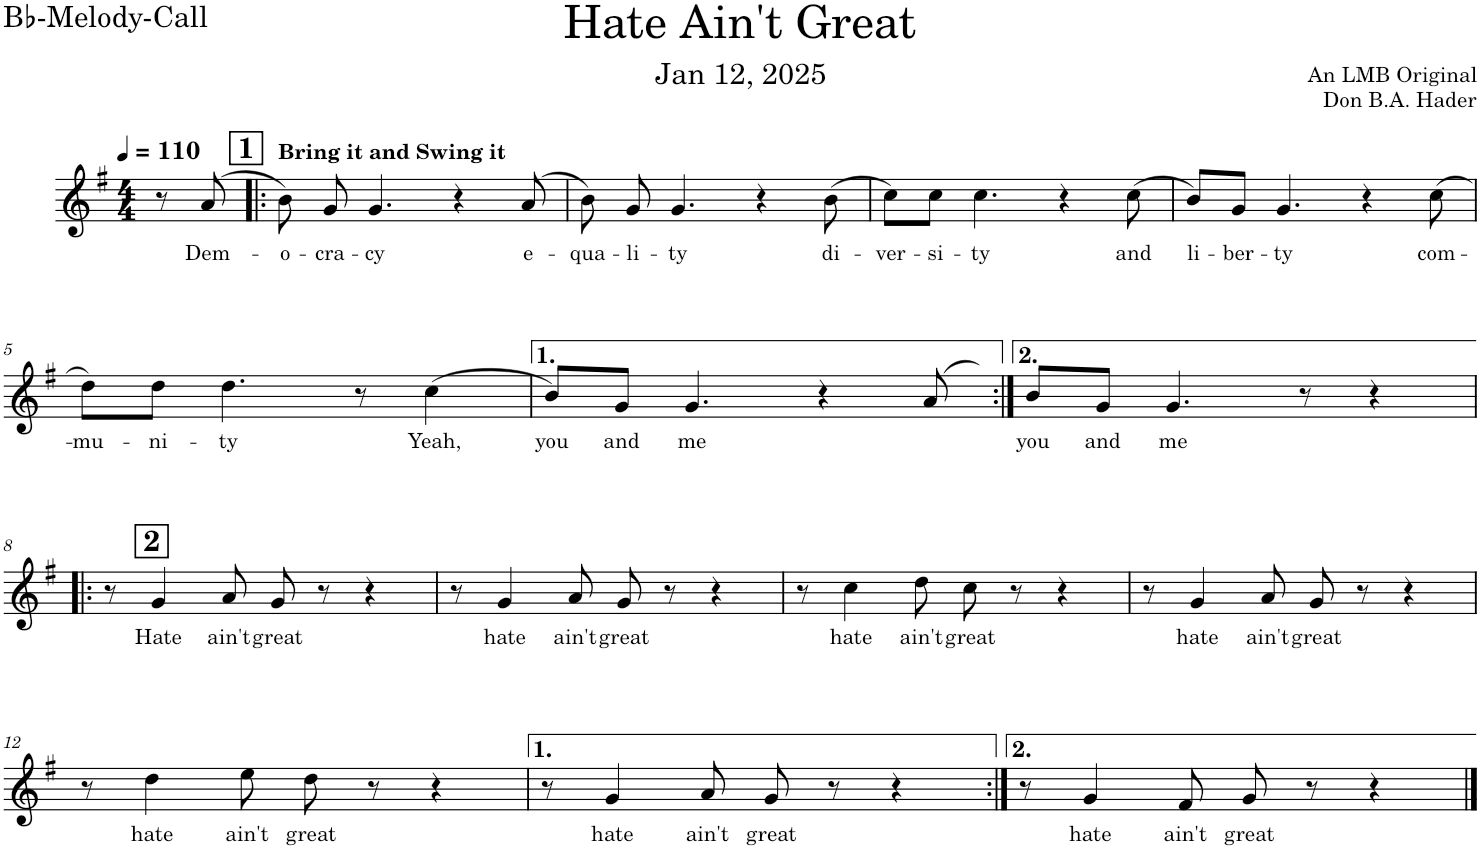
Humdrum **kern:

**kern	**text
*part1	*part1
*staff1	*staff1
*I"Bb Melody	*
*I'Bb-1	*
*clefG2	*
*Trd8c14	*
*k[f#]	*
*M4/4	*
*MM110	*
=	=
8r	.
!	!LO:LY:b
(8a/	Dem-
!!LO:REH:place=s1:a:B:cj:fs=14:t=1
=1!|:	=1!|:
!LO:TX:a:B:t=Bring it and Swing it	!
!	!LO:LY:b
8b\)	-o-
!	!LO:LY:b
8g/	-cra-
!	!LO:LY:b
4.g/	-cy
4r	.
!	!LO:LY:b
(8a/	e-
=2	=2
!	!LO:LY:b
8b\)	-qua-
!	!LO:LY:b
8g/	-li-
!	!LO:LY:b
4.g/	-ty
4r	.
!	!LO:LY:b
(8b\	di-
=3	=3
!	!LO:LY:b
8cc\L)	-ver-
!	!LO:LY:b
8cc\J	-si-
!	!LO:LY:b
4.cc\	-ty
4r	.
!	!LO:LY:b
(8cc\	and
=4	=4
!	!LO:LY:b
8b/L)	li-
!	!LO:LY:b
8g/J	-ber-
!	!LO:LY:b
4.g/	-ty
4r	.
!	!LO:LY:b
(8cc\	com-
!!LO:LB:g=z
=5	=5
!	!LO:LY:b
8dd\L)	-mu-
!	!LO:LY:b
8dd\J	-ni-
!	!LO:LY:b
4.dd\	-ty
8r	.
!	!LO:LY:b
(4cc\	Yeah,
=6	=6
!	!LO:LY:b
8b/L)	you
!	!LO:LY:b
8g/J	and
!	!LO:LY:b
4.g/	me
4r	.
(>8a/	.
=7:|!	=7:|!
!	!LO:LY:b
8b/L)	-you
!	!LO:LY:b
8g/J	and
!	!LO:LY:b
4.g/	me
8r	.
4r	.
!!LO:LB:g=z
!!LO:REH:place=s1:a:B:cj:fs=14:t=2:qo=0.5
=8!|:	=8!|:
8r	.
!	!LO:LY:b
4g/	Hate
!	!LO:LY:b
8a/	ain't
!	!LO:LY:b
8g/	great
8r	.
4r	.
=9	=9
8r	.
!	!LO:LY:b
4g/	hate
!	!LO:LY:b
8a/	ain't
!	!LO:LY:b
8g/	great
8r	.
4r	.
=10	=10
8r	.
!	!LO:LY:b
4cc\	hate
!	!LO:LY:b
8dd\	ain't
!	!LO:LY:b
8cc\	great
8r	.
4r	.
=11	=11
8r	.
!	!LO:LY:b
4g/	hate
!	!LO:LY:b
8a/	ain't
!	!LO:LY:b
8g/	great
8r	.
4r	.
!!LO:LB:g=z
=12	=12
8r	.
!	!LO:LY:b
4dd\	hate
!	!LO:LY:b
8ee\	ain't
!	!LO:LY:b
8dd\	great
8r	.
4r	.
=13	=13
8r	.
!	!LO:LY:b
4g/	hate
!	!LO:LY:b
8a/	ain't
!	!LO:LY:b
8g/	great
8r	.
4r	.
=14:|!	=14:|!
8r	.
!	!LO:LY:b
4g/	hate
!	!LO:LY:b
8f#/	ain't
!	!LO:LY:b
8g/	great
8r	.
4r	.
==	==
*-	*-
